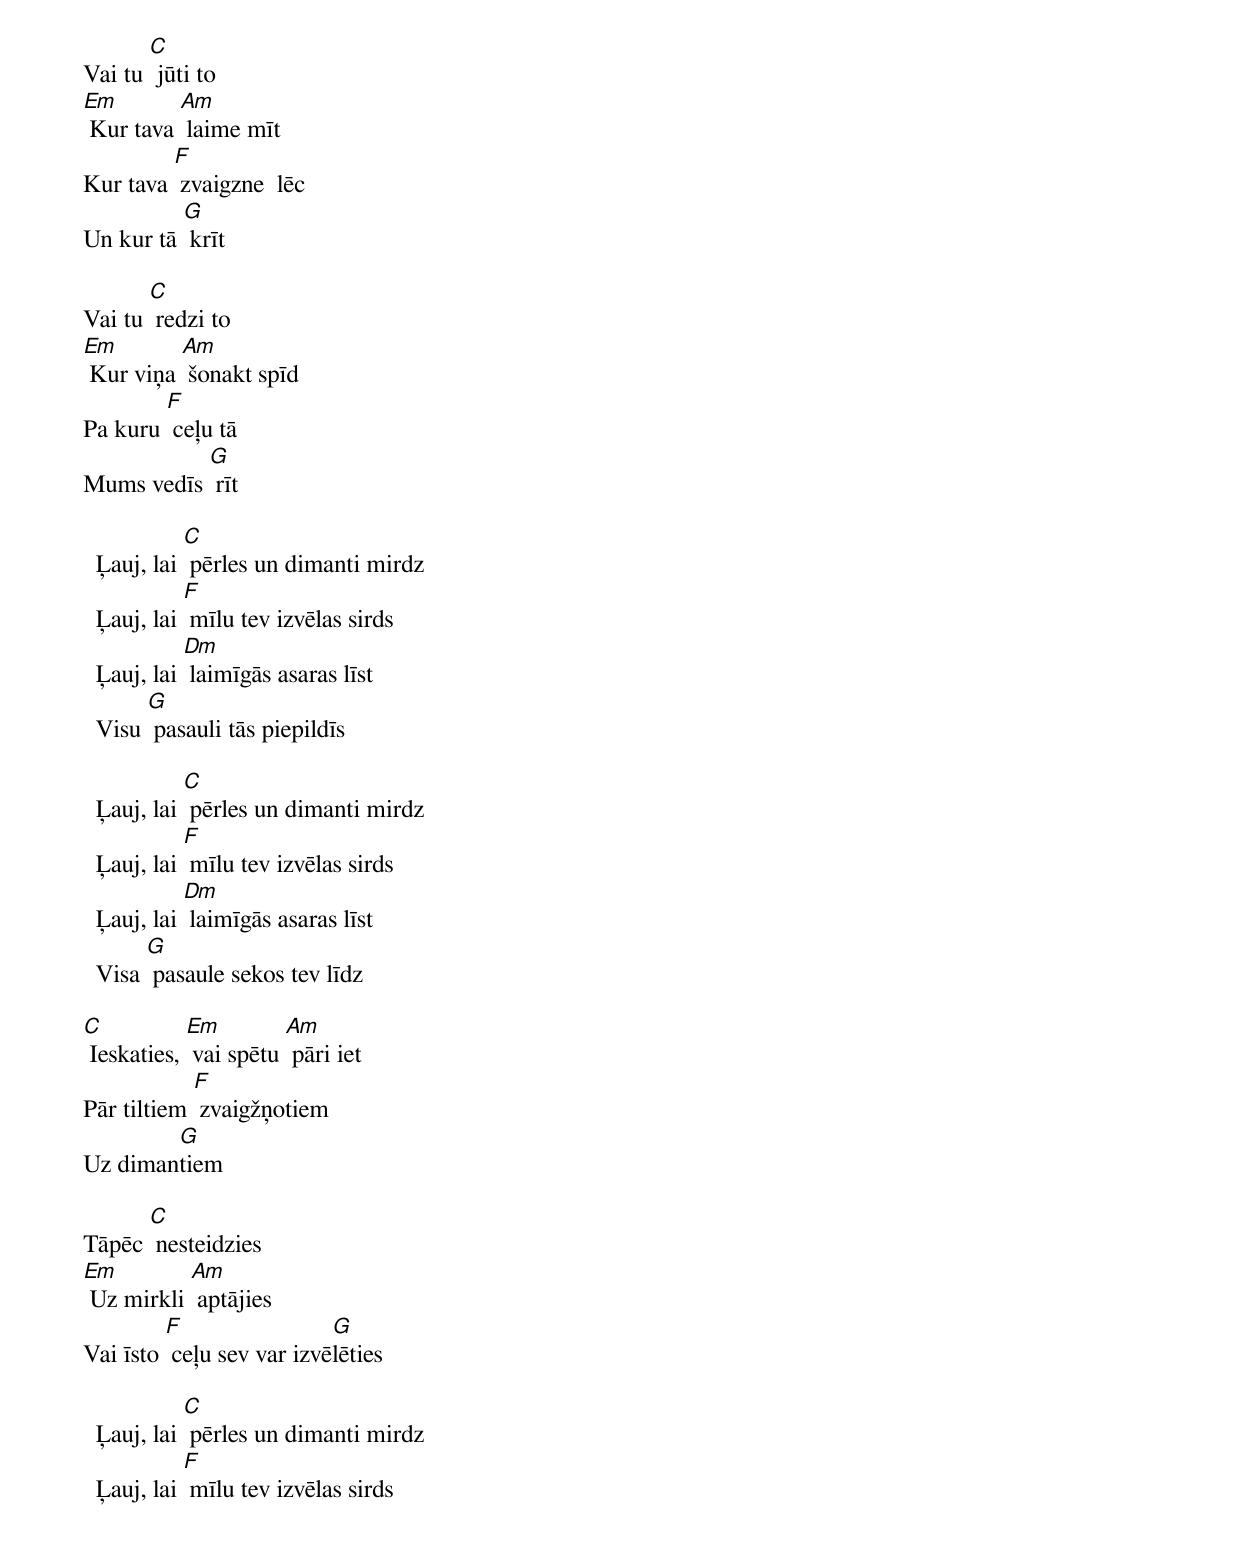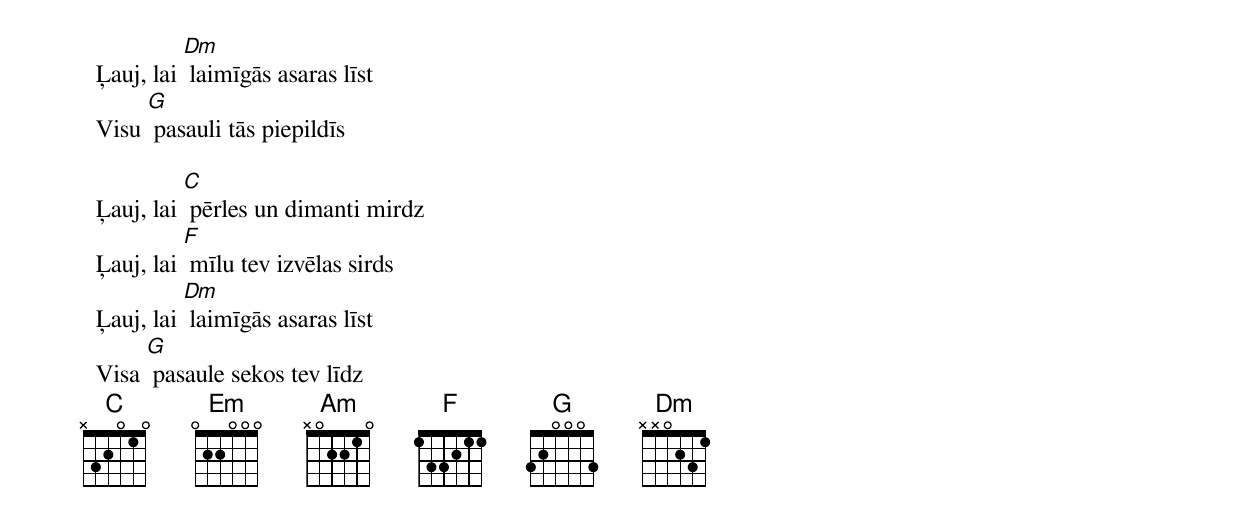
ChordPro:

Vai tu [C] jūti to
[Em] Kur tava [Am] laime mīt
Kur tava [F] zvaigzne  lēc
Un kur tā [G] krīt

Vai tu [C] redzi to
[Em] Kur viņa [Am] šonakt spīd
Pa kuru [F] ceļu tā
Mums vedīs [G] rīt

  Ļauj, lai [C] pērles un dimanti mirdz
  Ļauj, lai [F] mīlu tev izvēlas sirds
  Ļauj, lai [Dm] laimīgās asaras līst
  Visu [G] pasauli tās piepildīs

  Ļauj, lai [C] pērles un dimanti mirdz
  Ļauj, lai [F] mīlu tev izvēlas sirds
  Ļauj, lai [Dm] laimīgās asaras līst
  Visa [G] pasaule sekos tev līdz

[C] Ieskaties, [Em] vai spētu [Am] pāri iet
Pār tiltiem [F] zvaigžņotiem
Uz diman[G]tiem

Tāpēc [C] nesteidzies
[Em] Uz mirkli [Am] aptājies
Vai īsto [F] ceļu sev var izvē[G]lēties

  Ļauj, lai [C] pērles un dimanti mirdz
  Ļauj, lai [F] mīlu tev izvēlas sirds
  Ļauj, lai [Dm] laimīgās asaras līst
  Visu [G] pasauli tās piepildīs

  Ļauj, lai [C] pērles un dimanti mirdz
  Ļauj, lai [F] mīlu tev izvēlas sirds
  Ļauj, lai [Dm] laimīgās asaras līst
  Visa [G] pasaule sekos tev līdz
